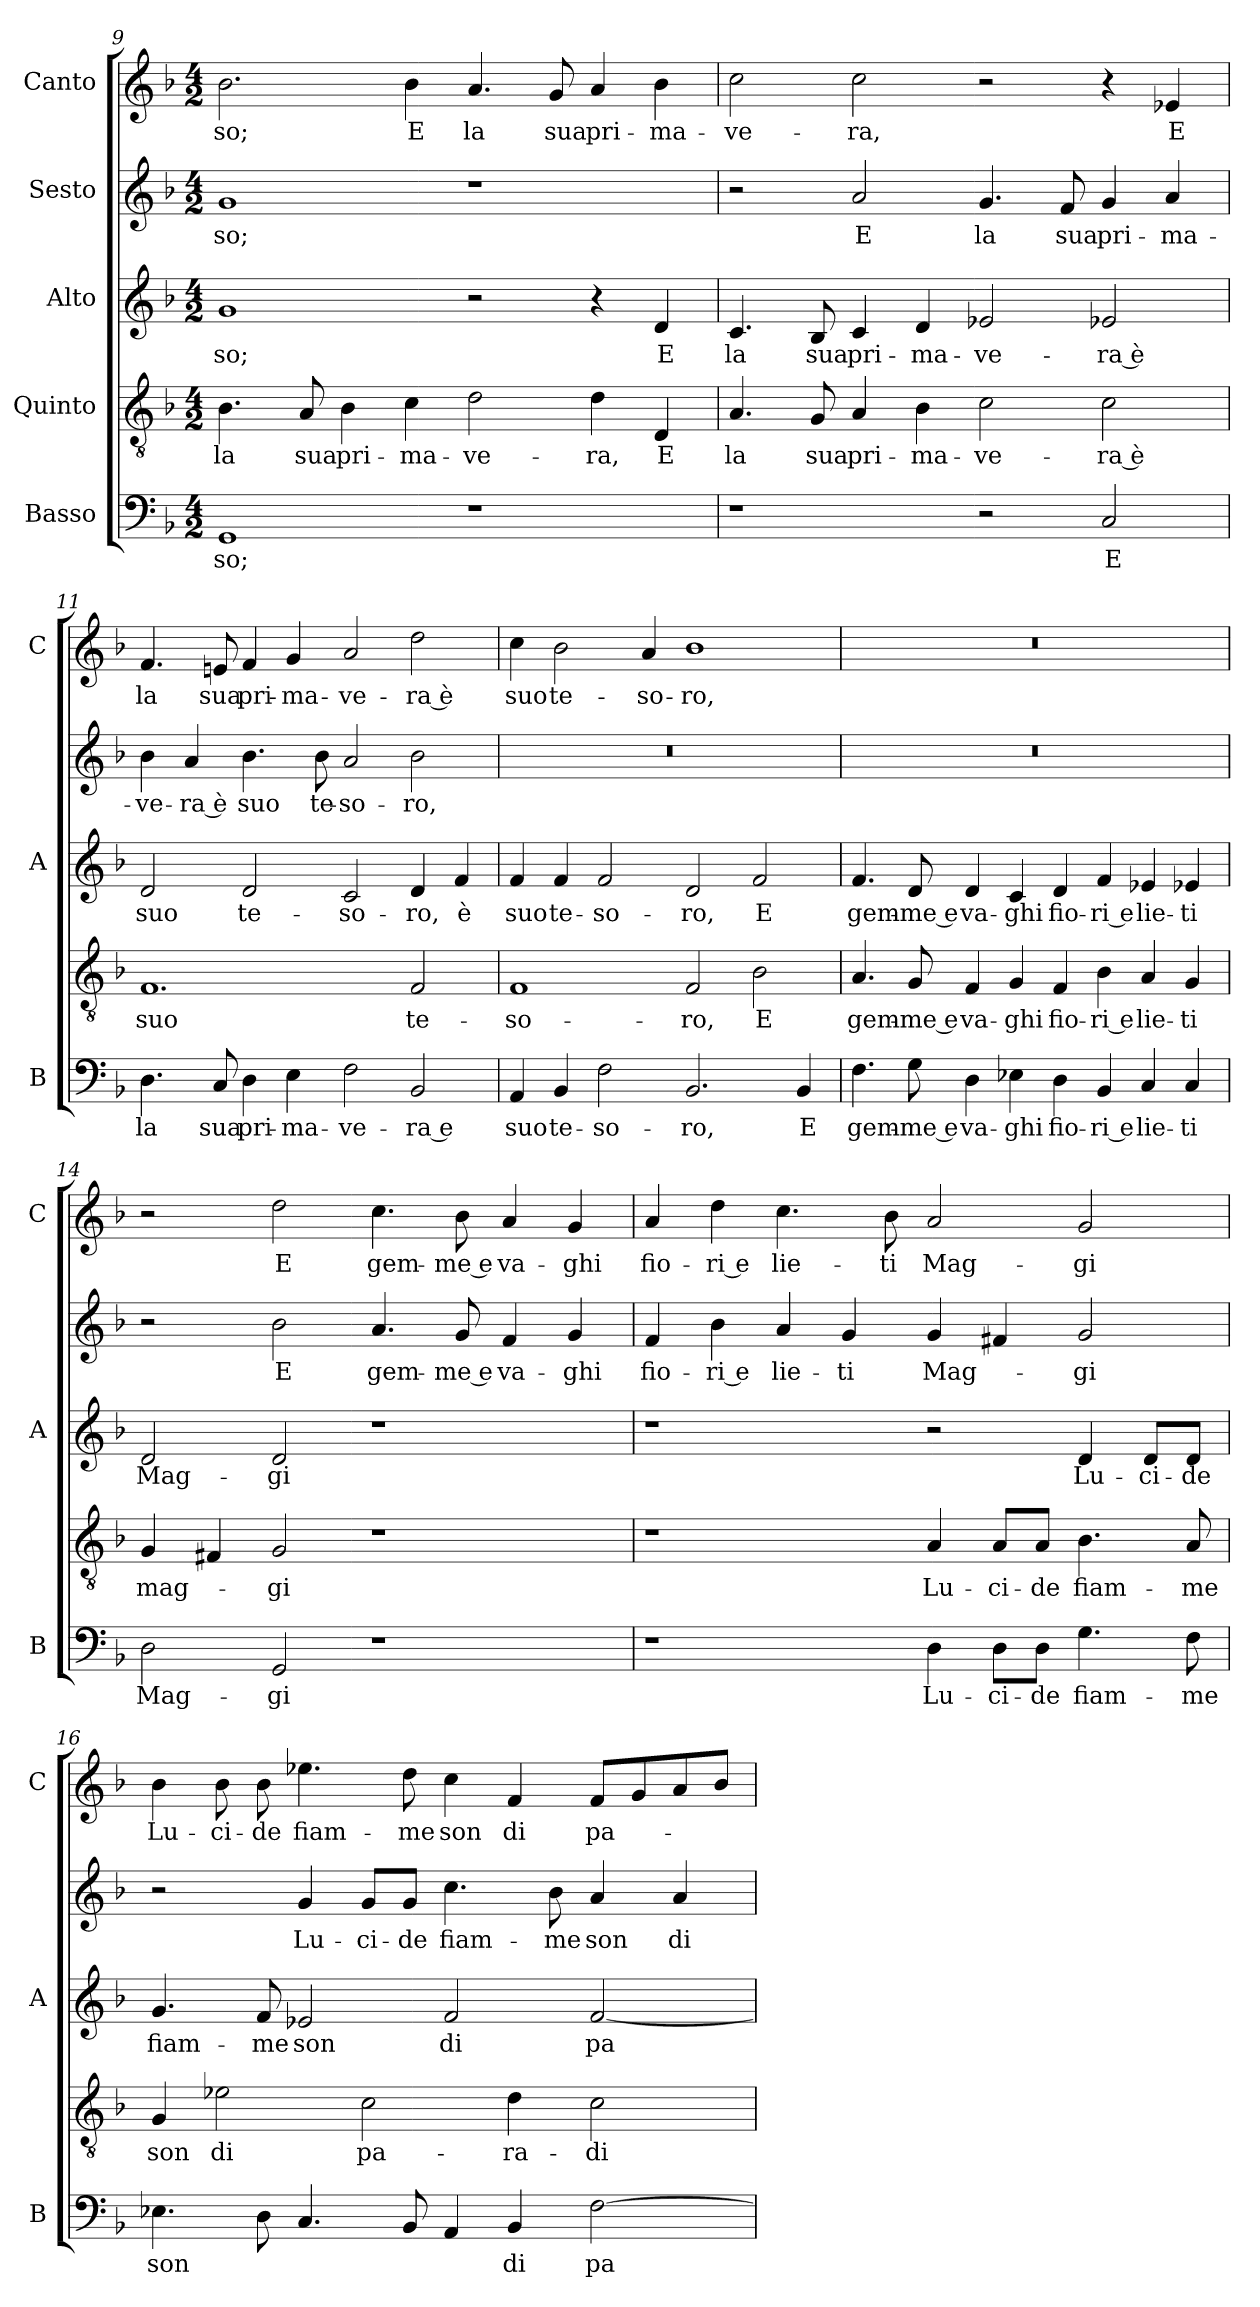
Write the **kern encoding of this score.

**kern	**text	**kern	**text	**kern	**text	**kern	**text	**kern	**text
*part5	*part5	*part4	*part4	*part3	*part3	*part2	*part2	*part1	*part1
*staff5	*staff5	*staff4	*staff4	*staff3	*staff3	*staff2	*staff2	*staff1	*staff1
*I"Basso	*	*I"Quinto	*	*I"Alto	*	*I"Sesto	*	*I"Canto	*
*I'B	*	*	*	*I'A	*	*	*	*I'C	*
*clefF4	*	*clefGv2	*	*clefG2	*	*clefG2	*	*clefG2	*
*k[b-]	*	*k[b-]	*	*k[b-]	*	*k[b-]	*	*k[b-]	*
*F:	*	*F:	*	*F:	*	*F:	*	*F:	*
*M4/2	*	*M4/2	*	*M4/2	*	*M4/2	*	*M4/2	*
=9	=9	=9	=9	=9	=9	=9	=9	=9	=9
1GG	-so;	4.B-	la	1g	-so;	1g	-so;	2.b-	-so;
.	.	8A	sua	.	.	.	.	.	.
.	.	4B-	pri-	.	.	.	.	.	.
.	.	4c	-ma-	.	.	.	.	4b-	E
1r	.	2d	-ve-	2r	.	1r	.	4.a	la
.	.	.	.	.	.	.	.	8g	sua
.	.	4d	-ra,	4r	.	.	.	4a	pri-
.	.	4D	E	4d	E	.	.	4b-	-ma-
=10	=10	=10	=10	=10	=10	=10	=10	=10	=10
1r	.	4.A	la	4.c	la	2r	.	2cc	-ve-
.	.	8G	sua	8B-	sua	.	.	.	.
.	.	4A	pri-	4c	pri-	2a	E	2cc	-ra,
.	.	4B-	-ma-	4d	-ma-	.	.	.	.
2r	.	2c	-ve-	2e-X	-ve-	4.g	la	2r	.
.	.	.	.	.	.	8f	sua	.	.
2C	E	2c	-ra è	2e-X	-ra è	4g	pri-	4r	.
.	.	.	.	.	.	4a	-ma-	4e-X	E
=11	=11	=11	=11	=11	=11	=11	=11	=11	=11
4.D	la	1.F	suo	2d	suo	4b-	-ve-	4.f	la
.	.	.	.	.	.	4a	-ra è	.	.
8C	sua	.	.	.	.	.	.	8en	sua
4D	pri-	.	.	2d	te-	4.b-	suo	4f	pri-
4E	-ma-	.	.	.	.	.	.	4g	-ma-
.	.	.	.	.	.	8b-	te-	.	.
2F	-ve-	.	.	2c	-so-	2a	-so-	2a	-ve-
2BB-	-ra e	2F	te-	4d	-ro,	2b-	-ro,	2dd	-ra è
.	.	.	.	4f	è	.	.	.	.
=12	=12	=12	=12	=12	=12	=12	=12	=12	=12
4AA	suo	1F	-so-	4f	suo	0r	.	4cc	suo
4BB-	te-	.	.	4f	te-	.	.	2b-	te-
2F	-so-	.	.	2f	-so-	.	.	.	.
.	.	.	.	.	.	.	.	4a	-so-
2.BB-	-ro,	2F	-ro,	2d	-ro,	.	.	1b-	-ro,
.	.	2B-	E	2f	E	.	.	.	.
4BB-	E	.	.	.	.	.	.	.	.
=13	=13	=13	=13	=13	=13	=13	=13	=13	=13
4.F	gem-	4.A	gem-	4.f	gem-	0r	.	0r	.
8G	-me e	8G	-me e	8d	-me e	.	.	.	.
4D	va-	4F	va-	4d	va-	.	.	.	.
4E-X	-ghi	4G	-ghi	4c	-ghi	.	.	.	.
4D	fio-	4F	fio-	4d	fio-	.	.	.	.
4BB-	-ri e	4B-	-ri e	4f	-ri e	.	.	.	.
4C	lie-	4A	lie-	4e-X	lie-	.	.	.	.
4C	-ti	4G	-ti	4e-X	-ti	.	.	.	.
=14	=14	=14	=14	=14	=14	=14	=14	=14	=14
2D	Mag-	4G	mag-	2d	Mag-	2r	.	2r	.
.	.	4F#X	.	.	.	.	.	.	.
2GG	-gi	2G	-gi	2d	-gi	2b-	E	2dd	E
1r	.	1r	.	1r	.	4.a	gem-	4.cc	gem-
.	.	.	.	.	.	8g	-me e	8b-	-me e
.	.	.	.	.	.	4f	va-	4a	va-
.	.	.	.	.	.	4g	-ghi	4g	-ghi
=15	=15	=15	=15	=15	=15	=15	=15	=15	=15
1r	.	1r	.	1r	.	4f	fio-	4a	fio-
.	.	.	.	.	.	4b-	-ri e	4dd	-ri e
.	.	.	.	.	.	4a	lie-	4.cc	lie-
.	.	.	.	.	.	4g	-ti	.	.
.	.	.	.	.	.	.	.	8b-	-ti
4D	Lu-	4A	Lu-	2r	.	4g	Mag-	2a	Mag-
8D\L	-ci-	8A/L	-ci-	.	.	4f#X	.	.	.
8D\J	-de	8A/J	-de	.	.	.	.	.	.
4.G	fiam-	4.B-	fiam-	4d	Lu-	2g	-gi	2g	-gi
.	.	.	.	8d/L	-ci-	.	.	.	.
8F	-me	8A	-me	8d/J	-de	.	.	.	.
=16	=16	=16	=16	=16	=16	=16	=16	=16	=16
4.E-X	son	4G	son	4.g	fiam-	2r	.	4b-	Lu-
.	.	2e-X	di	.	.	.	.	8b-	-ci-
8D	.	.	.	8f	-me	.	.	8b-	-de
4.C	.	.	.	2e-X	son	4g	Lu-	4.ee-X	fiam-
.	.	2c	pa-	.	.	8g/L	-ci-	.	.
8BB-	.	.	.	.	.	8g/J	-de	8dd	-me
4AA	.	.	.	2f	di	4.cc	fiam-	4cc	son
4BB-	di	4d	-ra-	.	.	.	.	4f	di
.	.	.	.	.	.	8b-	-me	.	.
[2F	pa-	2c	-di-	[2f	pa-	4a	son	8fL	pa-
.	.	.	.	.	.	.	.	8g	.
.	.	.	.	.	.	4a	di	8a	.
.	.	.	.	.	.	.	.	8b-J	.
=	=	=	=	=	=	=	=	=	=
*-	*-	*-	*-	*-	*-	*-	*-	*-	*-
